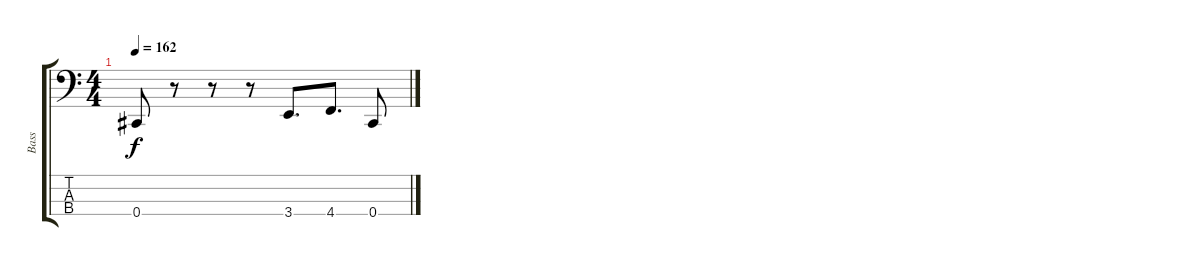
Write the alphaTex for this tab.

\track ("Bass" "Bass") {instrument electricbassfinger}
\staff {score tabs}
\tuning (Gb2 Db2 Ab1 Db1) {hide}
\ts (4 4)
\tempo 162
\clef f4
\ks c
0.4.8{dy f} r.8 r.8 r.8 3.4.8{d} 4.4.8{d} 0.4.8
